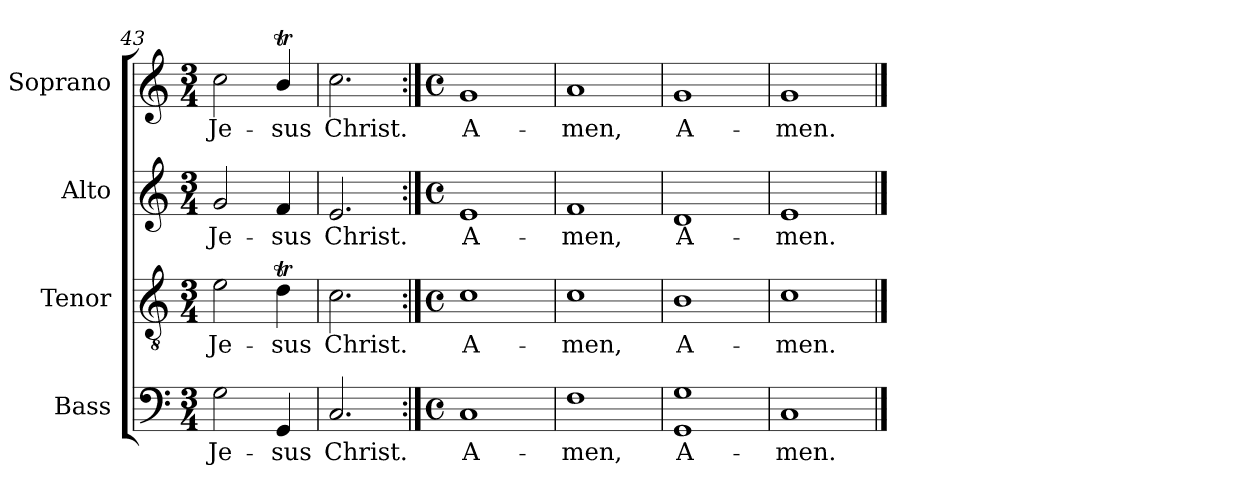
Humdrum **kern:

**kern	**text	**kern	**text	**kern	**text	**kern	**text
*part4	*part4	*part3	*part3	*part2	*part2	*part1	*part1
*staff4	*staff4	*staff3	*staff3	*staff2	*staff2	*staff1	*staff1
*I"Bass	*	*I"Tenor	*	*I"Alto	*	*I"Soprano	*
*I'B.	*	*I'T.	*	*I'A.	*	*I'S.	*
*clefF4	*	*clefGv2	*	*clefG2	*	*clefG2	*
*	*	*ITrd7c12	*	*	*	*	*
*k[]	*	*k[]	*	*k[]	*	*k[]	*
*C:	*	*C:	*	*C:	*	*C:	*
*M3/4	*	*M3/4	*	*M3/4	*	*M3/4	*
=43	=43	=43	=43	=43	=43	=43	=43
!	!LO:LY:b:color=#000000	!	!	!	!	!	!
!	!	!	!LO:LY:b:color=#000000	!	!	!	!
!	!	!	!	!	!LO:LY:b:color=#000000	!	!
!	!	!	!	!	!	!	!LO:LY:b:color=#000000
2Gi\	Je-	2Ei\	Je-	2gi/	Je-	2cci\	Je-
!	!LO:LY:b:color=#000000	!	!	!	!	!	!
!	!	!	!LO:LY:b:color=#000000	!	!	!	!
!	!	!	!	!	!LO:LY:b:color=#000000	!	!
!	!	!	!	!	!	!	!LO:LY:b:color=#000000
4GGi/	-sus	4DTi\	-sus	4fi/	-sus	4bti/	-sus
=44	=44	=44	=44	=44	=44	=44	=44
!	!LO:LY:b:color=#000000	!	!	!	!	!	!
!	!	!	!LO:LY:b:color=#000000	!	!	!	!
!	!	!	!	!	!LO:LY:b:color=#000000	!	!
!	!	!	!	!	!	!	!LO:LY:b:color=#000000
2.Ci/	Christ.	2.Ci\	Christ.	2.ei/	Christ.	2.cci\	Christ.
=45:|!	=45:|!	=45:|!	=45:|!	=45:|!	=45:|!	=45:|!	=45:|!
*M4/4	*	*M4/4	*	*M4/4	*	*M4/4	*
*met(c)	*	*met(c)	*	*met(c)	*	*met(c)	*
!	!LO:LY:b:color=#000000	!	!	!	!	!	!
!	!	!	!LO:LY:b:color=#000000	!	!	!	!
!	!	!	!	!	!LO:LY:b:color=#000000	!	!
!	!	!	!	!	!	!	!LO:LY:b:color=#000000
1Ci	A-	1Ci	A-	1ei	A-	1gi	A-
=46	=46	=46	=46	=46	=46	=46	=46
!	!LO:LY:b:color=#000000	!	!	!	!	!	!
!	!	!	!LO:LY:b:color=#000000	!	!	!	!
!	!	!	!	!	!LO:LY:b:color=#000000	!	!
!	!	!	!	!	!	!	!LO:LY:b:color=#000000
1Fi	-men,	1Ci	-men,	1fi	-men,	1ai	-men,
=47	=47	=47	=47	=47	=47	=47	=47
!	!LO:LY:b:color=#000000	!	!	!	!	!	!
!	!	!	!LO:LY:b:color=#000000	!	!	!	!
!	!	!	!	!	!LO:LY:b:color=#000000	!	!
!	!	!	!	!	!	!	!LO:LY:b:color=#000000
1GGi 1Gi	A-	1BBi	A-	1di	A-	1gi	A-
=48	=48	=48	=48	=48	=48	=48	=48
!	!LO:LY:b:color=#000000	!	!	!	!	!	!
!	!	!	!LO:LY:b:color=#000000	!	!	!	!
!	!	!	!	!	!LO:LY:b:color=#000000	!	!
!	!	!	!	!	!	!	!LO:LY:b:color=#000000
1Ci	-men.	1Ci	-men.	1ei	-men.	1gi	-men.
==	==	==	==	==	==	==	==
*-	*-	*-	*-	*-	*-	*-	*-
